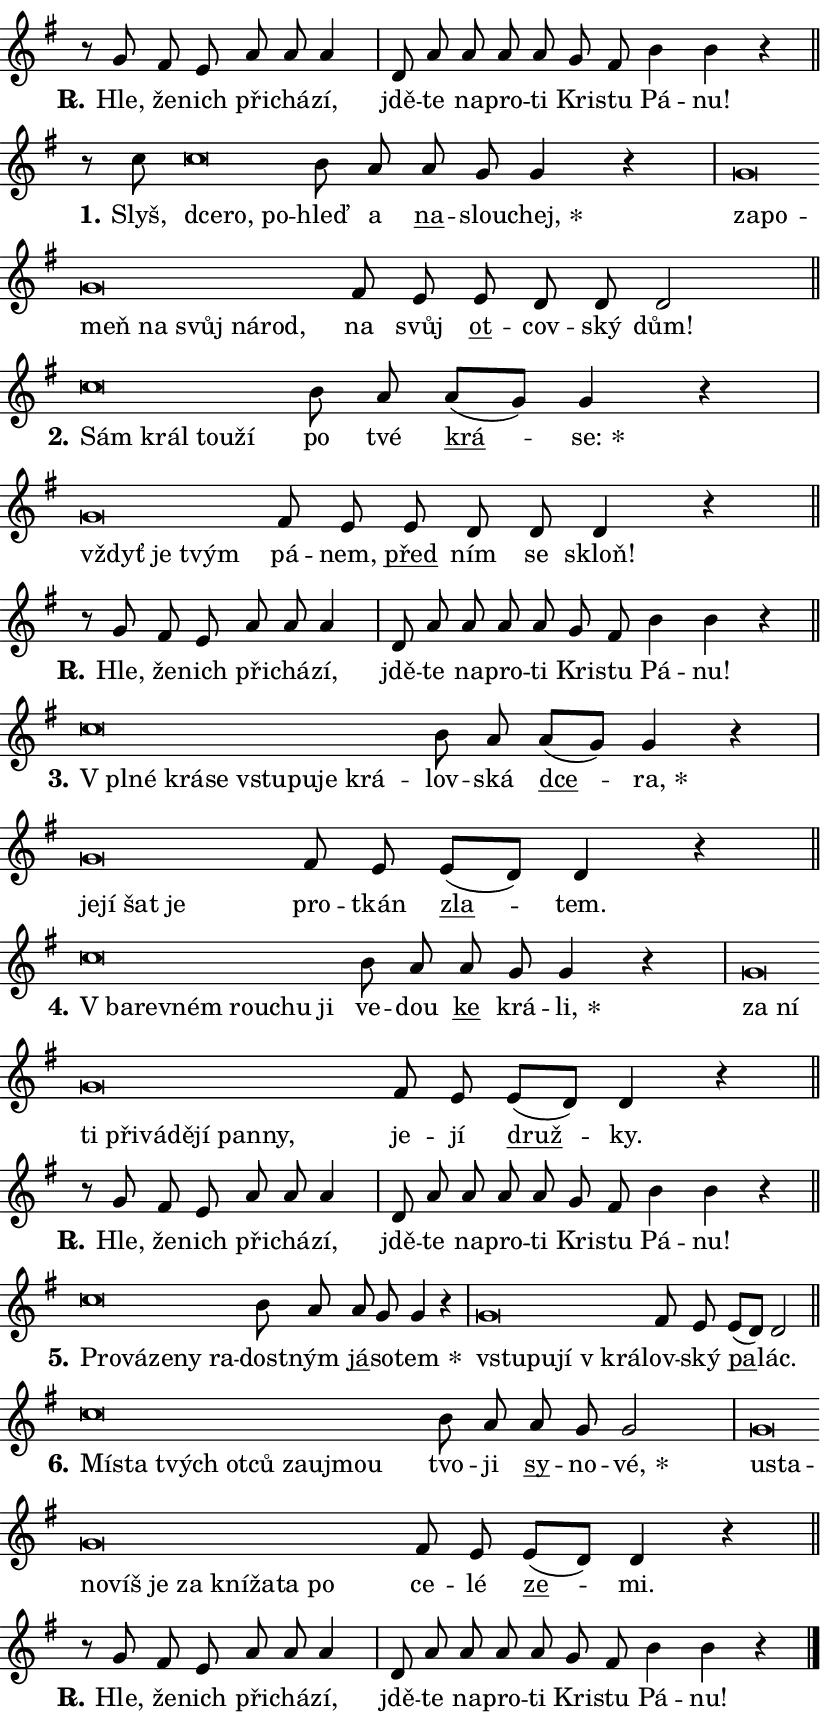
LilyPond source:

\version "2.24.0"
\header { tagline = "" }
\paper {
  indent = 0\cm
  top-margin = 0\cm
  right-margin = 0.13\cm % to fit lyric hyphens
  bottom-margin = 0\cm
  left-margin = 0\cm
  paper-width = 14\cm
  page-breaking = #ly:one-page-breaking
  system-system-spacing.basic-distance = #11
  score-system-spacing.basic-distance = #11
  ragged-last = ##f
}


%% Author: Thomas Morley
%% https://lists.gnu.org/archive/html/lilypond-user/2020-05/msg00002.html
#(define (line-position grob)
"Returns position of @var[grob} in current system:
   @code{'start}, if at first time-step
   @code{'end}, if at last time-step
   @code{'middle} otherwise
"
  (let* ((col (ly:item-get-column grob))
         (ln (ly:grob-object col 'left-neighbor))
         (rn (ly:grob-object col 'right-neighbor))
         (col-to-check-left (if (ly:grob? ln) ln col))
         (col-to-check-right (if (ly:grob? rn) rn col))
         (break-dir-left
           (and
             (ly:grob-property col-to-check-left 'non-musical #f)
             (ly:item-break-dir col-to-check-left)))
         (break-dir-right
           (and
             (ly:grob-property col-to-check-right 'non-musical #f)
             (ly:item-break-dir col-to-check-right))))
        (cond ((eqv? 1 break-dir-left) 'start)
              ((eqv? -1 break-dir-right) 'end)
              (else 'middle))))

#(define (tranparent-at-line-position vctor)
  (lambda (grob)
  "Relying on @code{line-position} select the relevant enry from @var{vctor}.
Used to determine transparency,"
    (case (line-position grob)
      ((end) (not (vector-ref vctor 0)))
      ((middle) (not (vector-ref vctor 1)))
      ((start) (not (vector-ref vctor 2))))))

noteHeadBreakVisibility =
#(define-music-function (break-visibility)(vector?)
"Makes @code{NoteHead}s transparent relying on @var{break-visibility}"
#{
  \override NoteHead.transparent =
    #(tranparent-at-line-position break-visibility)
#})

#(define delete-ledgers-for-transparent-note-heads
  (lambda (grob)
    "Reads whether a @code{NoteHead} is transparent.
If so this @code{NoteHead} is removed from @code{'note-heads} from
@var{grob}, which is supposed to be @code{LedgerLineSpanner}.
As a result ledgers are not printed for this @code{NoteHead}"
    (let* ((nhds-array (ly:grob-object grob 'note-heads))
           (nhds-list
             (if (ly:grob-array? nhds-array)
                 (ly:grob-array->list nhds-array)
                 '()))
           ;; Relies on the transparent-property being done before
           ;; Staff.LedgerLineSpanner.after-line-breaking is executed.
           ;; This is fragile ...
           (to-keep
             (remove
               (lambda (nhd)
                 (ly:grob-property nhd 'transparent #f))
               nhds-list)))
      ;; TODO find a better method to iterate over grob-arrays, similiar
      ;; to filter/remove etc for lists
      ;; For now rebuilt from scratch
      (set! (ly:grob-object grob 'note-heads)  '())
      (for-each
        (lambda (nhd)
          (ly:pointer-group-interface::add-grob grob 'note-heads nhd))
        to-keep))))

squashNotes = {
  \override NoteHead.X-extent = #'(-0.2 . 0.2)
  \override NoteHead.Y-extent = #'(-0.75 . 0)
  \override NoteHead.stencil =
    #(lambda (grob)
       (let ((pos (ly:grob-property grob 'staff-position)))
         (begin
           (if (< pos -7) (display "ERROR: Lower brevis then expected\n") (display ""))
           (if (<= pos -6) ly:text-interface::print ly:note-head::print))))
}
unSquashNotes = {
  \revert NoteHead.X-extent
  \revert NoteHead.Y-extent
  \revert NoteHead.stencil
}

hideNotes = \noteHeadBreakVisibility #begin-of-line-visible
unHideNotes = \noteHeadBreakVisibility #all-visible

% work-around for resetting accidentals
% https://lilypond.org/doc/v2.23/Documentation/notation/displaying-rhythms#unmetered-music
cadenzaMeasure = {
  \cadenzaOff
  \partial 1024 s1024
  \cadenzaOn
}

#(define-markup-command (accent layout props text) (markup?)
  "Underline accented syllable"
  (interpret-markup layout props
    #{\markup \override #'(offset . 4.3) \underline { #text }#}))

responsum = \markup \concat {
  "R" \hspace #-1.05 \path #0.1 #'((moveto 0 0.07) (lineto 0.9 0.8)) \hspace #0.05 "."
}

spaceSize = #0.6828661417322834 % exact space size for TeX Gyre Schola

\layout {
  \context {
    \Staff
    \remove "Time_signature_engraver"
    \override LedgerLineSpanner.after-line-breaking = #delete-ledgers-for-transparent-note-heads
  }
  \context {
    \Lyrics {
      \override LyricSpace.minimum-distance = \spaceSize
      \override LyricText.font-name = #"TeX Gyre Schola"
      \override LyricText.font-size = 1
      \override StanzaNumber.font-name = #"TeX Gyre Schola Bold"
      \override StanzaNumber.font-size = 1
    }
  }
  \context {
    \Score 
    \override NoteHead.text =
      #(lambda (grob) 
        (let ((pos (ly:grob-property grob 'staff-position)))
          #{\markup {
            \combine
              \halign #-0.55 \raise #(if (= pos -6) 0 0.5) \override #'(thickness . 2) \draw-line #'(3.2 . 0)
              \musicglyph "noteheads.sM1"
          }#}))
  }
}

% magnetic-lyrics.ily
%
%   written by
%     Jean Abou Samra <jean@abou-samra.fr>
%     Werner Lemberg <wl@gnu.org>
%
%   adapted by
%     Jiri Hon <jiri.hon@gmail.com>
%
% Version 2022-Apr-15

% https://www.mail-archive.com/lilypond-user@gnu.org/msg149350.html

#(define (Left_hyphen_pointer_engraver context)
   "Collect syllable-hyphen-syllable occurrences in lyrics and store
them in properties.  This engraver only looks to the left.  For
example, if the lyrics input is @code{foo -- bar}, it does the
following.

@itemize @bullet
@item
Set the @code{text} property of the @code{LyricHyphen} grob between
@q{foo} and @q{bar} to @code{foo}.

@item
Set the @code{left-hyphen} property of the @code{LyricText} grob with
text @q{foo} to the @code{LyricHyphen} grob between @q{foo} and
@q{bar}.
@end itemize

Use this auxiliary engraver in combination with the
@code{lyric-@/text::@/apply-@/magnetic-@/offset!} hook."
   (let ((hyphen #f)
         (text #f))
     (make-engraver
      (acknowledgers
       ((lyric-syllable-interface engraver grob source-engraver)
        (set! text grob)))
      (end-acknowledgers
       ((lyric-hyphen-interface engraver grob source-engraver)
        ;(when (not (grob::has-interface grob 'lyric-space-interface))
          (set! hyphen grob)));)
      ((stop-translation-timestep engraver)
       (when (and text hyphen)
         (ly:grob-set-object! text 'left-hyphen hyphen))
       (set! text #f)
       (set! hyphen #f)))))

#(define (lyric-text::apply-magnetic-offset! grob)
   "If the space between two syllables is less than the value in
property @code{LyricText@/.details@/.squash-threshold}, move the right
syllable to the left so that it gets concatenated with the left
syllable.

Use this function as a hook for
@code{LyricText@/.after-@/line-@/breaking} if the
@code{Left_@/hyphen_@/pointer_@/engraver} is active."
   (let ((hyphen (ly:grob-object grob 'left-hyphen #f)))
     (when hyphen
       (let ((left-text (ly:spanner-bound hyphen LEFT)))
         (when (grob::has-interface left-text 'lyric-syllable-interface)
           (let* ((common (ly:grob-common-refpoint grob left-text X))
                  (this-x-ext (ly:grob-extent grob common X))
                  (left-x-ext
                   (begin
                     ;; Trigger magnetism for left-text.
                     (ly:grob-property left-text 'after-line-breaking)
                     (ly:grob-extent left-text common X)))
                  ;; `delta` is the gap width between two syllables.
                  (delta (- (interval-start this-x-ext)
                            (interval-end left-x-ext)))
                  (details (ly:grob-property grob 'details))
                  (threshold (assoc-get 'squash-threshold details 0.2)))
             (when (< delta threshold)
               (let* (;; We have to manipulate the input text so that
                      ;; ligatures crossing syllable boundaries are not
                      ;; disabled.  For languages based on the Latin
                      ;; script this is essentially a beautification.
                      ;; However, for non-Western scripts it can be a
                      ;; necessity.
                      (lt (ly:grob-property left-text 'text))
                      (rt (ly:grob-property grob 'text))
                      (is-space (grob::has-interface hyphen 'lyric-space-interface))
                      (space (if is-space " " ""))
                      (extra-delta (if is-space spaceSize 0))
                      ;; Append new syllable.
                      (ltrt-space (if (and (string? lt) (string? rt))
                                (string-append lt space rt)
                                (make-concat-markup (list lt space rt))))
                      ;; Right-align `ltrt` to the right side.
                      (ltrt-space-markup (grob-interpret-markup
                               grob
                               (make-translate-markup
                                (cons (interval-length this-x-ext) 0)
                                (make-right-align-markup ltrt-space)))))
                 (begin
                   ;; Don't print `left-text`.
                   (ly:grob-set-property! left-text 'stencil #f)
                   ;; Set text and stencil (which holds all collected
                   ;; syllables so far) and shift it to the left.
                   (ly:grob-set-property! grob 'text ltrt-space)
                   (ly:grob-set-property! grob 'stencil ltrt-space-markup)
                   (ly:grob-translate-axis! grob (- (- delta extra-delta)) X))))))))))


#(define (lyric-hyphen::displace-bounds-first grob)
   ;; Make very sure this callback isn't triggered too early.
   (let ((left (ly:spanner-bound grob LEFT))
         (right (ly:spanner-bound grob RIGHT)))
     (ly:grob-property left 'after-line-breaking)
     (ly:grob-property right 'after-line-breaking)
     (ly:lyric-hyphen::print grob)))

squashThreshold = #0.4

\layout {
  \context {
    \Lyrics
    \consists #Left_hyphen_pointer_engraver
    \override LyricText.after-line-breaking =
      #lyric-text::apply-magnetic-offset!
    \override LyricHyphen.stencil = #lyric-hyphen::displace-bounds-first
    \override LyricText.details.squash-threshold = \squashThreshold
    \override LyricHyphen.minimum-distance = 0
    \override LyricHyphen.minimum-length = \squashThreshold
  }
}

squashText = \override LyricText.details.squash-threshold = 9999
unSquashText = \override LyricText.details.squash-threshold = \squashThreshold

leftText = \override LyricText.self-alignment-X = #LEFT
unLeftText = \revert LyricText.self-alignment-X

starOffset = #(lambda (grob) 
                (let ((x_offset (ly:self-alignment-interface::aligned-on-x-parent grob)))
                  (if (= x_offset 0) 0 (+ x_offset 1.2))))

star = #(define-music-function (syllable)(string?)
"Append star separator at the end of a syllable"
#{
  \once \override LyricText.X-offset = #starOffset
  \lyricmode { \markup {
    #syllable
    \override #'((font-name . "TeX Gyre Schola Bold")) \hspace #0.2 \lower #0.65 \larger "*"
  } }
#})

starAccent = #(define-music-function (syllable)(string?)
"Append star separator at the end of a syllable and make accent"
#{
  \once \override LyricText.X-offset = #starOffset
  \lyricmode { \markup {
    \accent #syllable
    \override #'((font-name . "TeX Gyre Schola Bold")) \hspace #0.2 \lower #0.65 \larger "*"
  } }
#})

breath = #(define-music-function (syllable)(string?)
"Append breathing indicator at the end of a syllable"
#{
  \lyricmode { \markup { #syllable "+" } }
#})

optionalBreath = #(define-music-function (syllable)(string?)
"Append optional breathing indicator at the end of a syllable"
#{
  \lyricmode { \markup { #syllable "(+)" } }
#})


\score {
    <<
        \new Voice = "melody" { \cadenzaOn \key g \major \relative { r8 g' fis e a a a4 \cadenzaMeasure \bar "|" d,8 a' \bar "" a a a \bar "" g fis b4 b r \cadenzaMeasure \bar "||" \break } }
        \new Lyrics \lyricsto "melody" { \lyricmode { \set stanza = \responsum
Hle, že -- nich při -- chá -- zí, jdě -- te na -- pro -- ti Kri -- stu Pá -- nu! } }
    >>
    \layout {}
}

\score {
    <<
        \new Voice = "melody" { \cadenzaOn \key g \major \relative { r8 c''8 \squashNotes c\breve*1/16 \hideNotes \breve*1/16 \breve*1/16 \bar "" \unHideNotes \unSquashNotes b8 a \bar "" a g g4 r \cadenzaMeasure \bar "|" \squashNotes g\breve*1/16 \hideNotes \breve*1/16 \bar "" \breve*1/16 \bar "" \breve*1/16 \bar "" \breve*1/16 \bar "" \breve*1/16 \breve*1/16 \bar "" \unHideNotes \unSquashNotes fis8 e \bar "" e d d d2 \cadenzaMeasure \bar "||" \break } }
        \new Lyrics \lyricsto "melody" { \lyricmode { \set stanza = "1."
Slyš, \leftText dce -- \squashText ro, po -- \unLeftText \unSquashText hleď a \markup \accent na -- slou -- \star chej, \leftText za -- \squashText po -- meň na svůj ná -- rod, \unLeftText \unSquashText na svůj \markup \accent ot -- cov -- ský dům! } }
    >>
    \layout {}
}

\score {
    <<
        \new Voice = "melody" { \cadenzaOn \key g \major \relative { \squashNotes c''\breve*1/16 \hideNotes \breve*1/16 \bar "" \breve*1/16 \breve*1/16 \bar "" \unHideNotes \unSquashNotes b8 a \bar "" a[( g)] g4 r \cadenzaMeasure \bar "|" \squashNotes g\breve*1/16 \hideNotes \breve*1/16 \breve*1/16 \bar "" \unHideNotes \unSquashNotes fis8 e \bar "" e d d d4 r \cadenzaMeasure \bar "||" \break } }
        \new Lyrics \lyricsto "melody" { \lyricmode { \set stanza = "2."
\leftText Sám \squashText král tou -- ží \unLeftText \unSquashText po tvé \markup \accent krá -- \star se: \leftText vždyť \squashText je tvým \unLeftText \unSquashText pá -- nem, \markup \accent před ním se skloň! } }
    >>
    \layout {}
}

\score {
    <<
        \new Voice = "melody" { \cadenzaOn \key g \major \relative { r8 g' fis e a a a4 \cadenzaMeasure \bar "|" d,8 a' \bar "" a a a \bar "" g fis b4 b r \cadenzaMeasure \bar "||" \break } }
        \new Lyrics \lyricsto "melody" { \lyricmode { \set stanza = \responsum
Hle, že -- nich při -- chá -- zí, jdě -- te na -- pro -- ti Kri -- stu Pá -- nu! } }
    >>
    \layout {}
}

\score {
    <<
        \new Voice = "melody" { \cadenzaOn \key g \major \relative { \squashNotes c''\breve*1/16 \hideNotes \breve*1/16 \bar "" \breve*1/16 \bar "" \breve*1/16 \bar "" \breve*1/16 \bar "" \breve*1/16 \bar "" \breve*1/16 \breve*1/16 \bar "" \unHideNotes \unSquashNotes b8 a \bar "" a[( g)] g4 r \cadenzaMeasure \bar "|" \squashNotes g\breve*1/16 \hideNotes \breve*1/16 \bar "" \breve*1/16 \breve*1/16 \bar "" \unHideNotes \unSquashNotes fis8 e \bar "" e[( d)] d4 r \cadenzaMeasure \bar "||" \break } }
        \new Lyrics \lyricsto "melody" { \lyricmode { \set stanza = "3."
\leftText "V pl" -- \squashText né krá -- se vstu -- pu -- je krá -- \unLeftText \unSquashText lov -- ská \markup \accent dce -- \star ra, \leftText je -- \squashText jí šat je \unLeftText \unSquashText pro -- tkán \markup \accent zla -- tem. } }
    >>
    \layout {}
}

\score {
    <<
        \new Voice = "melody" { \cadenzaOn \key g \major \relative { \squashNotes c''\breve*1/16 \hideNotes \breve*1/16 \bar "" \breve*1/16 \bar "" \breve*1/16 \bar "" \breve*1/16 \breve*1/16 \bar "" \unHideNotes \unSquashNotes b8 a \bar "" a g g4 r \cadenzaMeasure \bar "|" \squashNotes g\breve*1/16 \hideNotes \breve*1/16 \bar "" \breve*1/16 \bar "" \breve*1/16 \bar "" \breve*1/16 \bar "" \breve*1/16 \bar "" \breve*1/16 \bar "" \breve*1/16 \breve*1/16 \bar "" \unHideNotes \unSquashNotes fis8 e \bar "" e[( d)] d4 r \cadenzaMeasure \bar "||" \break } }
        \new Lyrics \lyricsto "melody" { \lyricmode { \set stanza = "4."
\leftText "V ba" -- \squashText rev -- ném rou -- chu ji \unLeftText \unSquashText ve -- dou \markup \accent ke krá -- \star li, \leftText za \squashText ní ti při -- vá -- dě -- jí pan -- ny, \unLeftText \unSquashText je -- jí \markup \accent druž -- ky. } }
    >>
    \layout {}
}

\score {
    <<
        \new Voice = "melody" { \cadenzaOn \key g \major \relative { r8 g' fis e a a a4 \cadenzaMeasure \bar "|" d,8 a' \bar "" a a a \bar "" g fis b4 b r \cadenzaMeasure \bar "||" \break } }
        \new Lyrics \lyricsto "melody" { \lyricmode { \set stanza = \responsum
Hle, že -- nich při -- chá -- zí, jdě -- te na -- pro -- ti Kri -- stu Pá -- nu! } }
    >>
    \layout {}
}

\score {
    <<
        \new Voice = "melody" { \cadenzaOn \key g \major \relative { \squashNotes c''\breve*1/16 \hideNotes \breve*1/16 \bar "" \breve*1/16 \bar "" \breve*1/16 \breve*1/16 \bar "" \unHideNotes \unSquashNotes b8 a \bar "" a g g4 r \cadenzaMeasure \bar "|" \squashNotes g\breve*1/16 \hideNotes \breve*1/16 \bar "" \breve*1/16 \breve*1/16 \bar "" \unHideNotes \unSquashNotes fis8 e \bar "" e[( d)] d2 \cadenzaMeasure \bar "||" \break } }
        \new Lyrics \lyricsto "melody" { \lyricmode { \set stanza = "5."
\leftText Pro -- \squashText vá -- ze -- ny ra -- \unLeftText \unSquashText dost -- ným \markup \accent já -- so -- \star tem \leftText vstu -- \squashText pu -- jí "v krá" -- \unLeftText \unSquashText lov -- ský \markup \accent pa -- lác. } }
    >>
    \layout {}
}

\score {
    <<
        \new Voice = "melody" { \cadenzaOn \key g \major \relative { \squashNotes c''\breve*1/16 \hideNotes \breve*1/16 \bar "" \breve*1/16 \bar "" \breve*1/16 \bar "" \breve*1/16 \bar "" \breve*1/16 \bar "" \breve*1/16 \breve*1/16 \bar "" \unHideNotes \unSquashNotes b8 a \bar "" a g g2 \cadenzaMeasure \bar "|" \squashNotes g\breve*1/16 \hideNotes \breve*1/16 \bar "" \breve*1/16 \bar "" \breve*1/16 \bar "" \breve*1/16 \bar "" \breve*1/16 \bar "" \breve*1/16 \bar "" \breve*1/16 \bar "" \breve*1/16 \breve*1/16 \bar "" \unHideNotes \unSquashNotes fis8 e \bar "" e[( d)] d4 r \cadenzaMeasure \bar "||" \break } }
        \new Lyrics \lyricsto "melody" { \lyricmode { \set stanza = "6."
\leftText Mí -- \squashText sta tvých ot -- ců za -- u -- jmou \unLeftText \unSquashText tvo -- ji \markup \accent sy -- no -- \star vé, \leftText u -- \squashText sta -- no -- víš je za kní -- ža -- ta po \unLeftText \unSquashText ce -- lé \markup \accent ze -- mi. } }
    >>
    \layout {}
}

\score {
    <<
        \new Voice = "melody" { \cadenzaOn \key g \major \relative { r8 g' fis e a a a4 \cadenzaMeasure \bar "|" d,8 a' \bar "" a a a \bar "" g fis b4 b r \cadenzaMeasure \bar "||" \break } \bar "|." }
        \new Lyrics \lyricsto "melody" { \lyricmode { \set stanza = \responsum
Hle, že -- nich při -- chá -- zí, jdě -- te na -- pro -- ti Kri -- stu Pá -- nu! } }
    >>
    \layout {}
}
